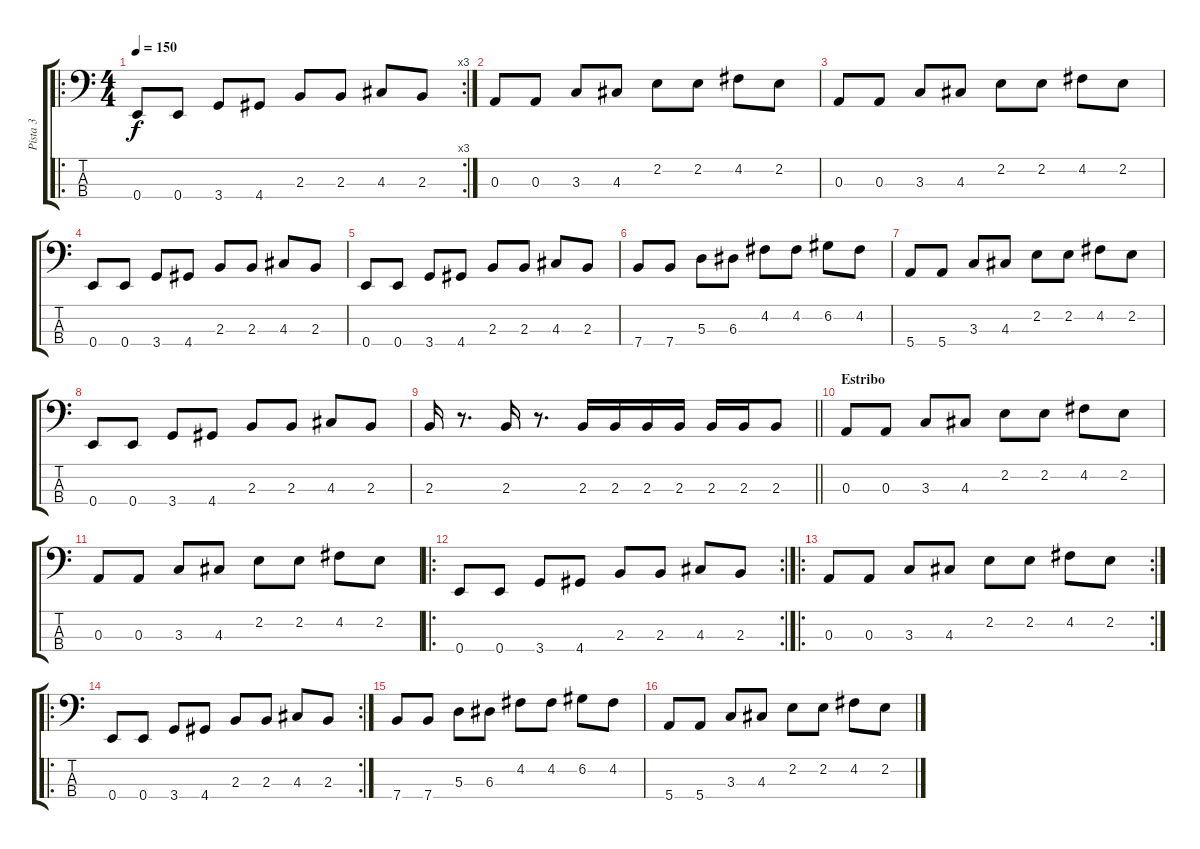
\track ("Pista 3" "Pista 3") {instrument electricbassfinger}
\staff {score tabs}
\tuning (G2 D2 A1 E1) {hide}
\ro
\rc 3
\ts (4 4)
\tempo 150
\clef f4
\ks c
0.4.8{dy f} 0.4.8 3.4.8 4.4.8 2.3.8 2.3.8 4.3.8 2.3.8 |
0.3.8 0.3.8 3.3.8 4.3.8 2.2.8 2.2.8 4.2.8 2.2.8 |
0.3.8 0.3.8 3.3.8 4.3.8 2.2.8 2.2.8 4.2.8 2.2.8 |
0.4.8 0.4.8 3.4.8 4.4.8 2.3.8 2.3.8 4.3.8 2.3.8 |
0.4.8 0.4.8 3.4.8 4.4.8 2.3.8 2.3.8 4.3.8 2.3.8 |
7.4.8 7.4.8 5.3.8 6.3.8 4.2.8 4.2.8 6.2.8 4.2.8 |
5.4.8 5.4.8 3.3.8 4.3.8 2.2.8 2.2.8 4.2.8 2.2.8 |
0.4.8 0.4.8 3.4.8 4.4.8 2.3.8 2.3.8 4.3.8 2.3.8 |
\barLineRight lightlight
2.3.16 r.8{d} 2.3.16 r.8{d} 2.3.16 2.3.16 2.3.16 2.3.16 2.3.16 2.3.16 2.3.8 |
\section ("" "Estribo")
0.3.8 0.3.8 3.3.8 4.3.8 2.2.8 2.2.8 4.2.8 2.2.8 |
0.3.8 0.3.8 3.3.8 4.3.8 2.2.8 2.2.8 4.2.8 2.2.8 |
\ro
\rc 2
0.4.8 0.4.8 3.4.8 4.4.8 2.3.8 2.3.8 4.3.8 2.3.8 |
\ro
\rc 2
0.3.8 0.3.8 3.3.8 4.3.8 2.2.8 2.2.8 4.2.8 2.2.8 |
\ro
\rc 2
0.4.8 0.4.8 3.4.8 4.4.8 2.3.8 2.3.8 4.3.8 2.3.8 |
7.4.8 7.4.8 5.3.8 6.3.8 4.2.8 4.2.8 6.2.8 4.2.8 |
5.4.8 5.4.8 3.3.8 4.3.8 2.2.8 2.2.8 4.2.8 2.2.8
